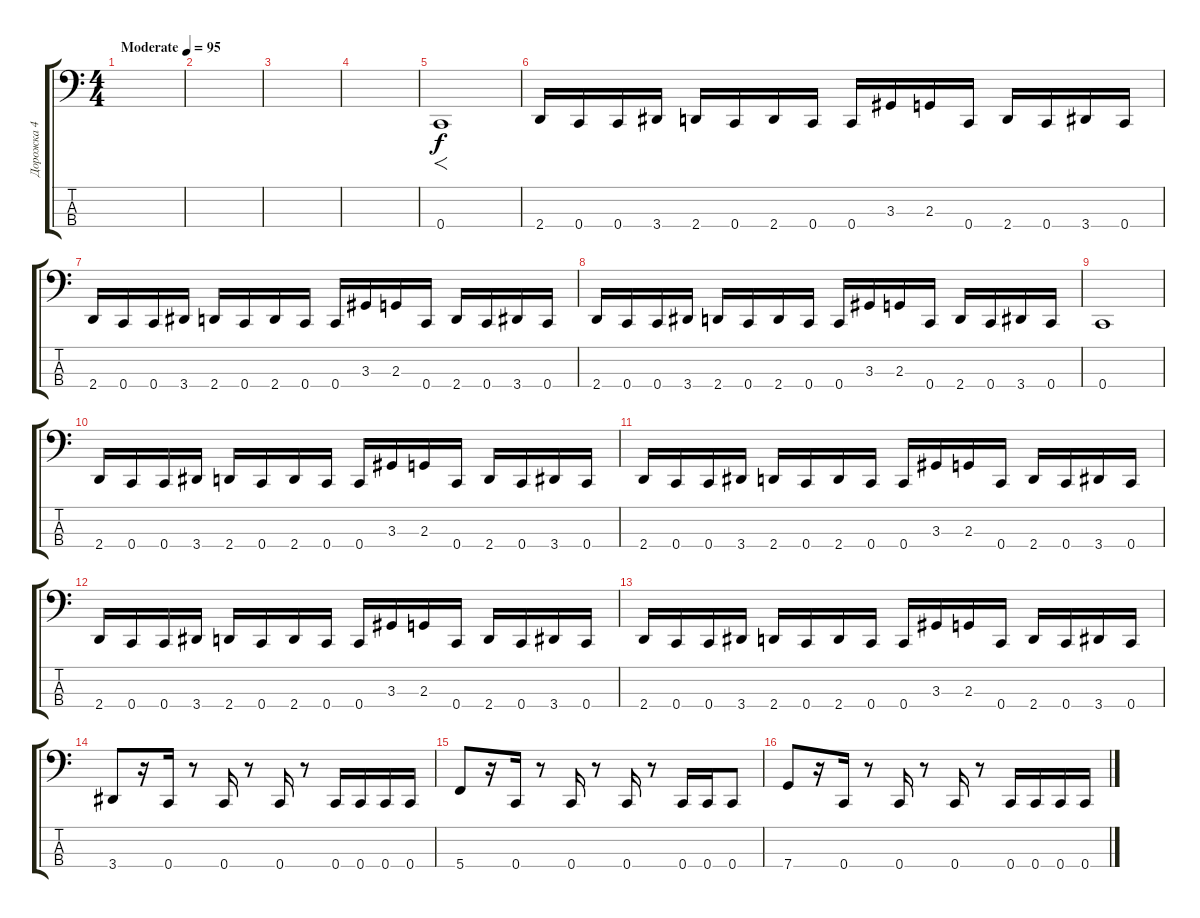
\track ("Дорожка 4" "Дорожка 4") {instrument electricbassfinger}
\staff {score tabs}
\tuning (Eb2 Bb1 F1 C1) {hide}
\ts (4 4)
\tempo (95 "Moderate")
\clef f4
\ks c
|
|
|
|
0.4.1{f} |
2.4.16{dy f} 0.4.16 0.4.16 3.4.16 2.4.16 0.4.16 2.4.16 0.4.16 0.4.16 3.3.16 2.3.16 0.4.16 2.4.16 0.4.16 3.4.16 0.4.16 |
2.4.16 0.4.16 0.4.16 3.4.16 2.4.16 0.4.16 2.4.16 0.4.16 0.4.16 3.3.16 2.3.16 0.4.16 2.4.16 0.4.16 3.4.16 0.4.16 |
2.4.16 0.4.16 0.4.16 3.4.16 2.4.16 0.4.16 2.4.16 0.4.16 0.4.16 3.3.16 2.3.16 0.4.16 2.4.16 0.4.16 3.4.16 0.4.16 |
0.4.1 |
2.4.16 0.4.16 0.4.16 3.4.16 2.4.16 0.4.16 2.4.16 0.4.16 0.4.16 3.3.16 2.3.16 0.4.16 2.4.16 0.4.16 3.4.16 0.4.16 |
2.4.16 0.4.16 0.4.16 3.4.16 2.4.16 0.4.16 2.4.16 0.4.16 0.4.16 3.3.16 2.3.16 0.4.16 2.4.16 0.4.16 3.4.16 0.4.16 |
2.4.16 0.4.16 0.4.16 3.4.16 2.4.16 0.4.16 2.4.16 0.4.16 0.4.16 3.3.16 2.3.16 0.4.16 2.4.16 0.4.16 3.4.16 0.4.16 |
2.4.16 0.4.16 0.4.16 3.4.16 2.4.16 0.4.16 2.4.16 0.4.16 0.4.16 3.3.16 2.3.16 0.4.16 2.4.16 0.4.16 3.4.16 0.4.16 |
3.4.8 r.16 0.4.16 r.8 0.4.16 r.8 0.4.16 r.8 0.4.16 0.4.16 0.4.16 0.4.16 |
5.4.8 r.16 0.4.16 r.8 0.4.16 r.8 0.4.16 r.8 0.4.16 0.4.16 0.4.8 |
7.4.8 r.16 0.4.16 r.8 0.4.16 r.8 0.4.16 r.8 0.4.16 0.4.16 0.4.16 0.4.16
